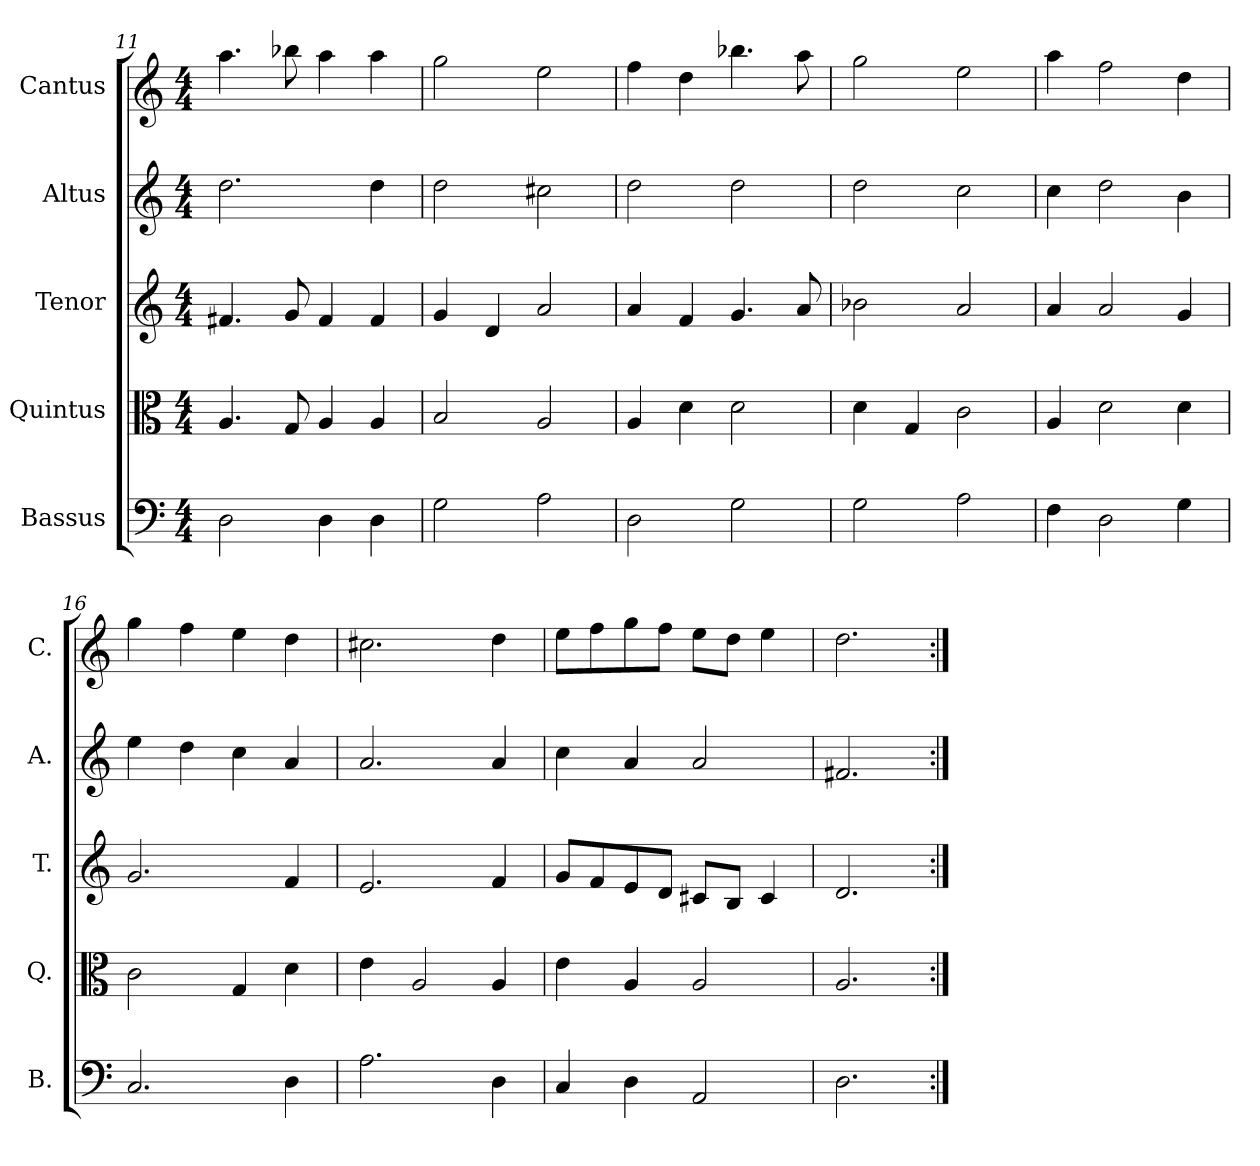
**kern	**kern	**kern	**kern	**kern
*part5	*part4	*part3	*part2	*part1
*staff5	*staff4	*staff3	*staff2	*staff1
*I"Bassus	*I"Quintus	*I"Tenor	*I"Altus	*I"Cantus
*I'B.	*I'Q.	*I'T.	*I'A.	*I'C.
*clefF4	*clefC3	*clefG2	*clefG2	*clefG2
*k[]	*k[]	*k[]	*k[]	*k[]
*M4/4	*M4/4	*M4/4	*M4/4	*M4/4
=11	=11	=11	=11	=11
2D\	4.A/	4.f#X/	2.dd\	4.aa\
.	8G/	8g/	.	8bb-X\
4D\	4A/	4f#/	.	4aa\
4D\	4A/	4f#/	4dd\	4aa\
=12	=12	=12	=12	=12
2G\	2B/	4g/	2dd\	2gg\
.	.	4d/	.	.
2A\	2A/	2a/	2cc#X\	2ee\
!!LO:PB:g=z
=13	=13	=13	=13	=13
2D\	4A/	4a/	2dd\	4ff\
.	4d\	4f/	.	4dd\
2G\	2d\	4.g/	2dd\	4.bb-X\
.	.	8a/	.	8aa\
=14	=14	=14	=14	=14
2G\	4d\	2b-X\	2dd\	2gg\
.	4G/	.	.	.
2A\	2c\	2a/	2cc\	2ee\
=15	=15	=15	=15	=15
4F\	4A/	4a/	4cc\	4aa\
2D\	2d\	2a/	2dd\	2ff\
4G\	4d\	4g/	4b\	4dd\
=16	=16	=16	=16	=16
2.C/	2c\	2.g/	4ee\	4gg\
.	.	.	4dd\	4ff\
.	4G/	.	4cc\	4ee\
4D\	4d\	4f/	4a/	4dd\
!!LO:PB:g=z
=17	=17	=17	=17	=17
2.A\	4e\	2.e/	2.a/	2.cc#X\
.	2A/	.	.	.
4D\	4A/	4f/	4a/	4dd\
=18	=18	=18	=18	=18
4C/	4e\	8g/L	4cc\	8ee\L
.	.	8f/	.	8ff\
4D\	4A/	8e/	4a/	8gg\
.	.	8d/J	.	8ff\J
2AA/	2A/	8c#X/L	2a/	8ee\L
.	.	8B/J	.	8dd\J
.	.	4c#/	.	4ee\
=19	=19	=19	=19	=19
2.D\	2.A/	2.d/	2.f#X/	2.dd\
=:|!	=:|!	=:|!	=:|!	=:|!
*-	*-	*-	*-	*-
